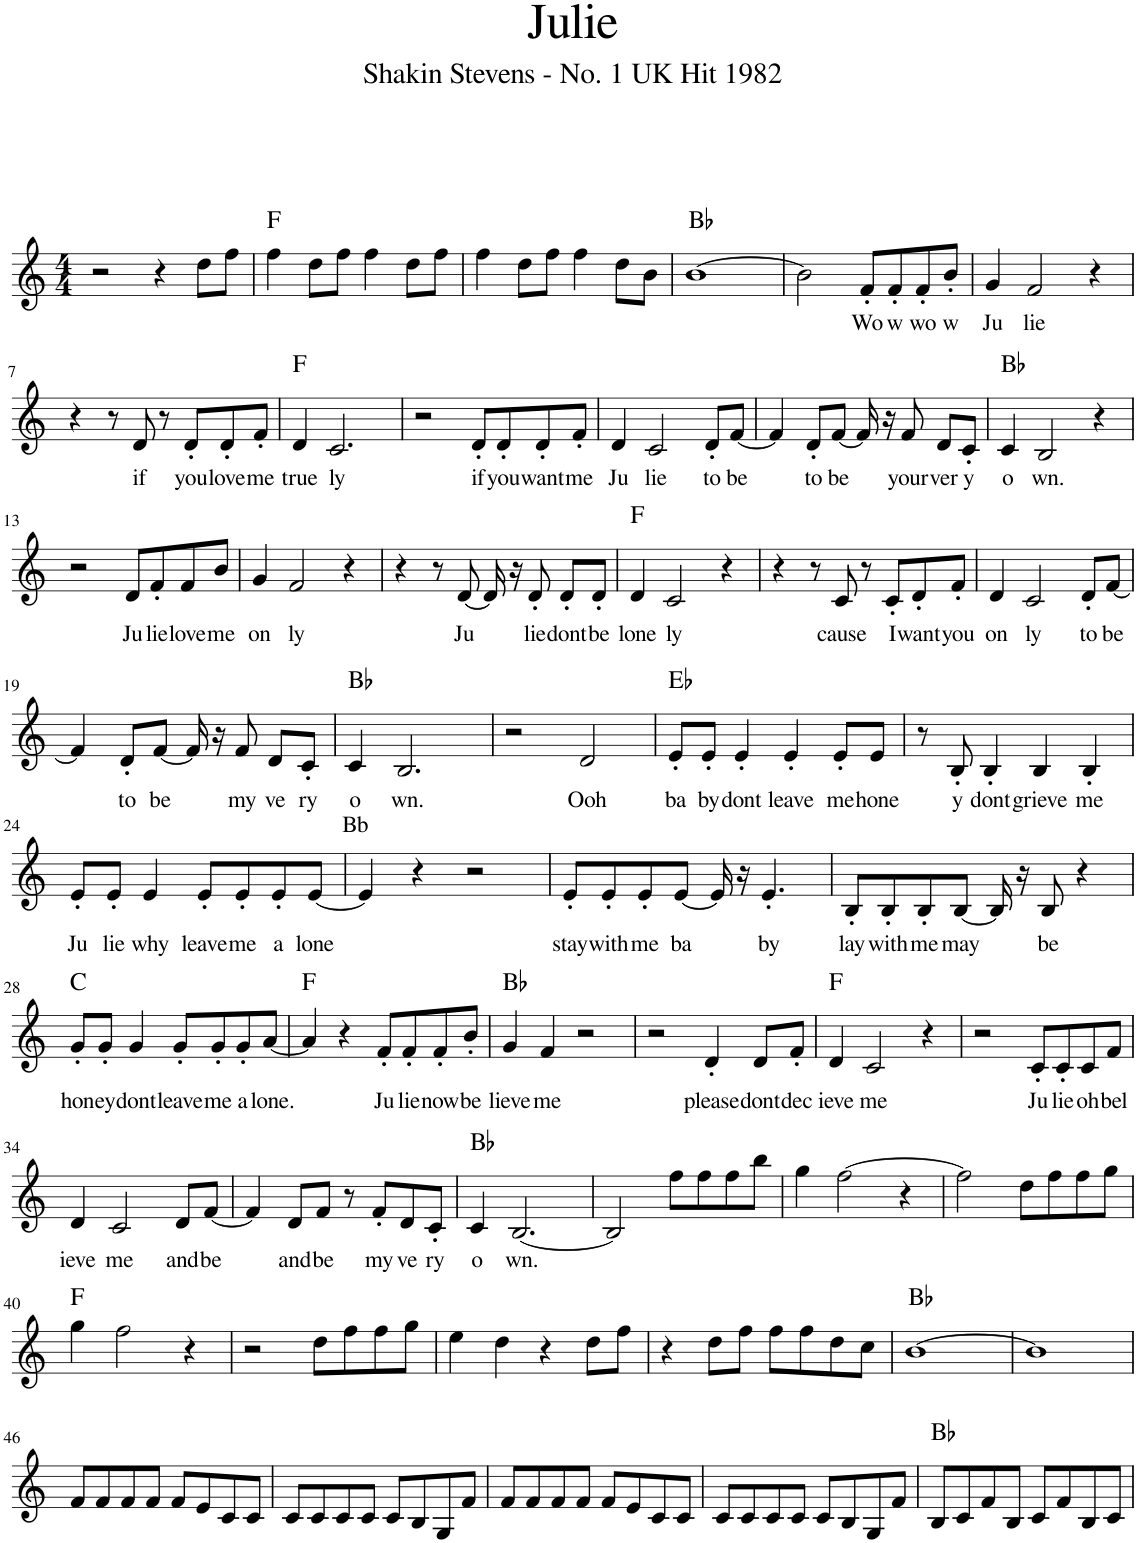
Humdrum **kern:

**kern	**text	**text	**harte
*part1	*part1	*part1	*part1
*staff1	*staff1	*staff1	*
*I"Alto Saxophone	*	*	*
*I'A. Sax.	*	*	*
*clefG2	*	*	*
*Trd5c9	*	*	*
*k[]	*	*	*
*M4/4	*	*	*
=1	=1	=1	=1
2r	.	.	.
4r	.	.	.
8dd\L	.	.	.
8ff\J	.	.	.
=2	=2	=2	=2
4ff\	.	.	F:maj
8dd\L	.	.	.
8ff\J	.	.	.
4ff\	.	.	.
8dd\L	.	.	.
8ff\J	.	.	.
=3	=3	=3	=3
4ff\	.	.	.
8dd\L	.	.	.
8ff\J	.	.	.
4ff\	.	.	.
8dd\L	.	.	.
8b\J	.	.	.
=4	=4	=4	=4
[1bn	.	.	Bb:maj
=5	=5	=5	=5
2b\]	.	.	.
!	!LO:LY:b	!	!
8f'/L	Wo	.	.
!	!LO:LY:b	!	!
8f'/	w	.	.
!	!LO:LY:b	!	!
8f'/	wo	.	.
!	!LO:LY:b	!	!
8b'/J	w	.	.
=6	=6	=6	=6
!	!LO:LY:b	!	!
4g/	Ju	.	.
!	!LO:LY:b	!	!
2f/	lie	.	.
4r	.	.	.
!!LO:LB:g=z
=7	=7	=7	=7
4r	.	.	.
8r	.	.	.
!	!LO:LY:b	!	!
8d/	if	.	.
8r	.	.	.
!	!LO:LY:b	!	!
8d'/L	you	.	.
!	!LO:LY:b	!	!
8d'/	love	.	.
!	!LO:LY:b	!	!
8f'/J	me	.	.
=8	=8	=8	=8
!	!LO:LY:b	!	!
4d/	true	.	F:maj
!	!LO:LY:b	!	!
2.c/	ly	.	.
=9	=9	=9	=9
2r	.	.	.
!	!LO:LY:b	!	!
8d'/L	if	.	.
!	!LO:LY:b	!	!
8d'/	you	.	.
!	!LO:LY:b	!	!
8d'/	want	.	.
!	!LO:LY:b	!	!
8f'/J	me	.	.
=10	=10	=10	=10
!	!LO:LY:b	!	!
4d/	Ju	.	.
!	!LO:LY:b	!	!
2c/	lie	.	.
!	!LO:LY:b	!	!
8d'/L	to	.	.
!	!LO:LY:b	!	!
[8f/J	be	.	.
=11	=11	=11	=11
4f/]	.	.	.
!	!LO:LY:b	!	!
8d'/L	to	.	.
!	!LO:LY:b	!	!
[8f/J	be	.	.
16f/]	.	.	.
16r	.	.	.
!	!LO:LY:b	!	!
8f/	your	.	.
!	!LO:LY:b	!	!
8d/L	ver	.	.
!	!LO:LY:b	!	!
8c'/J	y	.	.
=12	=12	=12	=12
!	!LO:LY:b	!	!
4c/	o	.	Bb:maj
!	!LO:LY:b	!	!
2Bn/	wn.	.	.
4r	.	.	.
!!LO:LB:g=z
=13	=13	=13	=13
2r	.	.	.
!	!LO:LY:b	!	!
8d/L	Ju	.	.
!	!LO:LY:b	!	!
8f'/	lie	.	.
!	!LO:LY:b	!	!
8f/	love	.	.
!	!LO:LY:b	!	!
8b/J	me	.	.
=14	=14	=14	=14
!	!LO:LY:b	!	!
4g/	on	.	.
!	!LO:LY:b	!	!
2f/	ly	.	.
4r	.	.	.
=15	=15	=15	=15
4r	.	.	.
8r	.	.	.
!	!LO:LY:b	!	!
[8d/	Ju	.	.
16d/]	.	.	.
16r	.	.	.
!	!LO:LY:b	!	!
8d'/	lie	.	.
!	!LO:LY:b	!	!
8d'/L	dont	.	.
!	!LO:LY:b	!	!
8d'/J	be	.	.
=16	=16	=16	=16
!	!LO:LY:b	!	!
4d/	lone	.	F:maj
!	!LO:LY:b	!	!
2c/	ly	.	.
4r	.	.	.
=17	=17	=17	=17
4r	.	.	.
8r	.	.	.
!	!LO:LY:b	!	!
8c/	cause	.	.
8r	.	.	.
!	!LO:LY:b	!	!
8c'/L	I	.	.
!	!LO:LY:b	!	!
8d'/	want	.	.
!	!LO:LY:b	!	!
8f'/J	you	.	.
=18	=18	=18	=18
!	!LO:LY:b	!	!
4d/	on	.	.
!	!LO:LY:b	!	!
2c/	ly	.	.
!	!LO:LY:b	!	!
8d'/L	to	.	.
!	!LO:LY:b	!	!
[8f/J	be	.	.
!!LO:LB:g=z
=19	=19	=19	=19
4f/]	.	.	.
!	!LO:LY:b	!	!
8d'/L	to	.	.
!	!LO:LY:b	!	!
[8f/J	be	.	.
16f/]	.	.	.
16r	.	.	.
!	!LO:LY:b	!	!
8f/	my	.	.
!	!LO:LY:b	!	!
8d/L	ve	.	.
!	!LO:LY:b	!	!
8c'/J	ry	.	.
=20	=20	=20	=20
!	!LO:LY:b	!LO:LY:b	!
4c/	o	Bb	Bb:maj
!	!LO:LY:b	!	!
2.Bn/	wn.	.	.
=21	=21	=21	=21
2r	.	.	.
!	!LO:LY:b	!	!
2d/	Ooh	.	.
=22	=22	=22	=22
!	!LO:LY:b	!	!
8en'/L	ba	.	Eb:maj
!	!LO:LY:b	!	!
8e'/J	by	.	.
!	!LO:LY:b	!	!
4e'/	dont	.	.
!	!LO:LY:b	!	!
4e'/	leave	.	.
!	!LO:LY:b	!	!
8e'/L	me	.	.
!	!LO:LY:b	!	!
8e/J	hone	.	.
=23	=23	=23	=23
8r	.	.	.
!	!LO:LY:b	!	!
8Bn'/	y	.	.
!	!LO:LY:b	!	!
4B'/	dont	.	.
!	!LO:LY:b	!	!
4B/	grieve	.	.
!	!LO:LY:b	!	!
4B'/	me	.	.
!!LO:LB:g=z
=24	=24	=24	=24
!	!LO:LY:b	!	!
8e'/L	Ju	.	.
!	!LO:LY:b	!	!
8e'/J	lie	.	.
!	!LO:LY:b	!	!
4e/	why	.	.
!	!LO:LY:b	!	!
8e'/L	leave	.	.
!	!LO:LY:b	!	!
8e'/	me	.	.
!	!LO:LY:b	!	!
8e'/	a	.	.
!	!LO:LY:b	!	!
[8e/J	lone	.	.
=25	=25	=25	=25
4e/]	.	.	.
4r	.	.	.
2r	.	.	.
=26	=26	=26	=26
!	!LO:LY:b	!	!
8e'/L	stay	.	.
!	!LO:LY:b	!	!
8e'/	with	.	.
!	!LO:LY:b	!	!
8e'/	me	.	.
!	!LO:LY:b	!	!
[8e/J	ba	.	.
16e/]	.	.	.
16r	.	.	.
!	!LO:LY:b	!	!
4.e'/	by	.	.
=27	=27	=27	=27
!	!LO:LY:b	!	!
8B'/L	lay	.	.
!	!LO:LY:b	!	!
8B'/	with	.	.
!	!LO:LY:b	!	!
8B'/	me	.	.
!	!LO:LY:b	!	!
[8B/J	may	.	.
16B/]	.	.	.
16r	.	.	.
!	!LO:LY:b	!	!
8B/	be	.	.
4r	.	.	.
!!LO:LB:g=z
=28	=28	=28	=28
!	!LO:LY:b	!	!
8g'/L	hon	.	C:maj
!	!LO:LY:b	!	!
8g'/J	ey	.	.
!	!LO:LY:b	!	!
4g/	dont	.	.
!	!LO:LY:b	!	!
8g'/L	leave	.	.
!	!LO:LY:b	!	!
8g'/	me	.	.
!	!LO:LY:b	!	!
8g'/	a	.	.
!	!LO:LY:b	!	!
[8a/J	lone.	.	.
=29	=29	=29	=29
4a/]	.	.	F:maj
4r	.	.	.
!	!LO:LY:b	!	!
8f'/L	Ju	.	.
!	!LO:LY:b	!	!
8f'/	lie	.	.
!	!LO:LY:b	!	!
8f'/	now	.	.
!	!LO:LY:b	!	!
8b'/J	be	.	.
=30	=30	=30	=30
!	!LO:LY:b	!	!
4g/	lieve	.	Bb:maj
!	!LO:LY:b	!	!
4f/	me	.	.
2r	.	.	.
=31	=31	=31	=31
2r	.	.	.
!	!LO:LY:b	!	!
4d'/	please	.	.
!	!LO:LY:b	!	!
8d/L	dont	.	.
!	!LO:LY:b	!	!
8f'/J	dec	.	.
=32	=32	=32	=32
!	!LO:LY:b	!	!
4d/	ieve	.	F:maj
!	!LO:LY:b	!	!
2c/	me	.	.
4r	.	.	.
=33	=33	=33	=33
2r	.	.	.
!	!LO:LY:b	!	!
8c'/L	Ju	.	.
!	!LO:LY:b	!	!
8c'/	lie	.	.
!	!LO:LY:b	!	!
8c/	oh	.	.
!	!LO:LY:b	!	!
8f/J	bel	.	.
!!LO:LB:g=z
=34	=34	=34	=34
!	!LO:LY:b	!	!
4d/	ieve	.	.
!	!LO:LY:b	!	!
2c/	me	.	.
!	!LO:LY:b	!	!
8d/L	and	.	.
!	!LO:LY:b	!	!
[8f/J	be	.	.
=35	=35	=35	=35
4f/]	.	.	.
!	!LO:LY:b	!	!
8d/L	and	.	.
!	!LO:LY:b	!	!
8f/J	be	.	.
8r	.	.	.
!	!LO:LY:b	!	!
8f'/L	my	.	.
!	!LO:LY:b	!	!
8d/	ve	.	.
!	!LO:LY:b	!	!
8c'/J	ry	.	.
=36	=36	=36	=36
!	!LO:LY:b	!	!
4c/	o	.	Bb:maj
!	!LO:LY:b	!	!
[2.Bn/	wn.	.	.
=37	=37	=37	=37
2B/]	.	.	.
8ff\L	.	.	.
8ff\	.	.	.
8ff\	.	.	.
8bb\J	.	.	.
=38	=38	=38	=38
4gg\	.	.	.
[2ff\	.	.	.
4r	.	.	.
=39	=39	=39	=39
2ff\]	.	.	.
8dd\L	.	.	.
8ff\	.	.	.
8ff\	.	.	.
8gg\J	.	.	.
!!LO:LB:g=z
=40	=40	=40	=40
4gg\	.	.	F:maj
2ff\	.	.	.
4r	.	.	.
=41	=41	=41	=41
2r	.	.	.
8dd\L	.	.	.
8ff\	.	.	.
8ff\	.	.	.
8gg\J	.	.	.
=42	=42	=42	=42
4ee\	.	.	.
4dd\	.	.	.
4r	.	.	.
8dd\L	.	.	.
8ff\J	.	.	.
=43	=43	=43	=43
4r	.	.	.
8dd\L	.	.	.
8ff\J	.	.	.
8ff\L	.	.	.
8ff\	.	.	.
8dd\	.	.	.
8cc\J	.	.	.
=44	=44	=44	=44
[1bn	.	.	Bb:maj
=45	=45	=45	=45
1b]	.	.	.
!!LO:LB:g=z
=46	=46	=46	=46
8f/L	.	.	.
8f/	.	.	.
8f/	.	.	.
8f/J	.	.	.
8f/L	.	.	.
8e/	.	.	.
8c/	.	.	.
8c/J	.	.	.
=47	=47	=47	=47
8c/L	.	.	.
8c/	.	.	.
8c/	.	.	.
8c/J	.	.	.
8c/L	.	.	.
8B/	.	.	.
8G/	.	.	.
8f/J	.	.	.
=48	=48	=48	=48
8f/L	.	.	.
8f/	.	.	.
8f/	.	.	.
8f/J	.	.	.
8f/L	.	.	.
8e/	.	.	.
8c/	.	.	.
8c/J	.	.	.
=49	=49	=49	=49
8c/L	.	.	.
8c/	.	.	.
8c/	.	.	.
8c/J	.	.	.
8c/L	.	.	.
8B/	.	.	.
8G/	.	.	.
8f/J	.	.	.
=50	=50	=50	=50
8Bn/L	.	.	Bb:maj
8c/	.	.	.
8f/	.	.	.
8B/J	.	.	.
8c/L	.	.	.
8f/	.	.	.
8B/	.	.	.
8c/J	.	.	.
=	=	=	=
*-	*-	*-	*-
